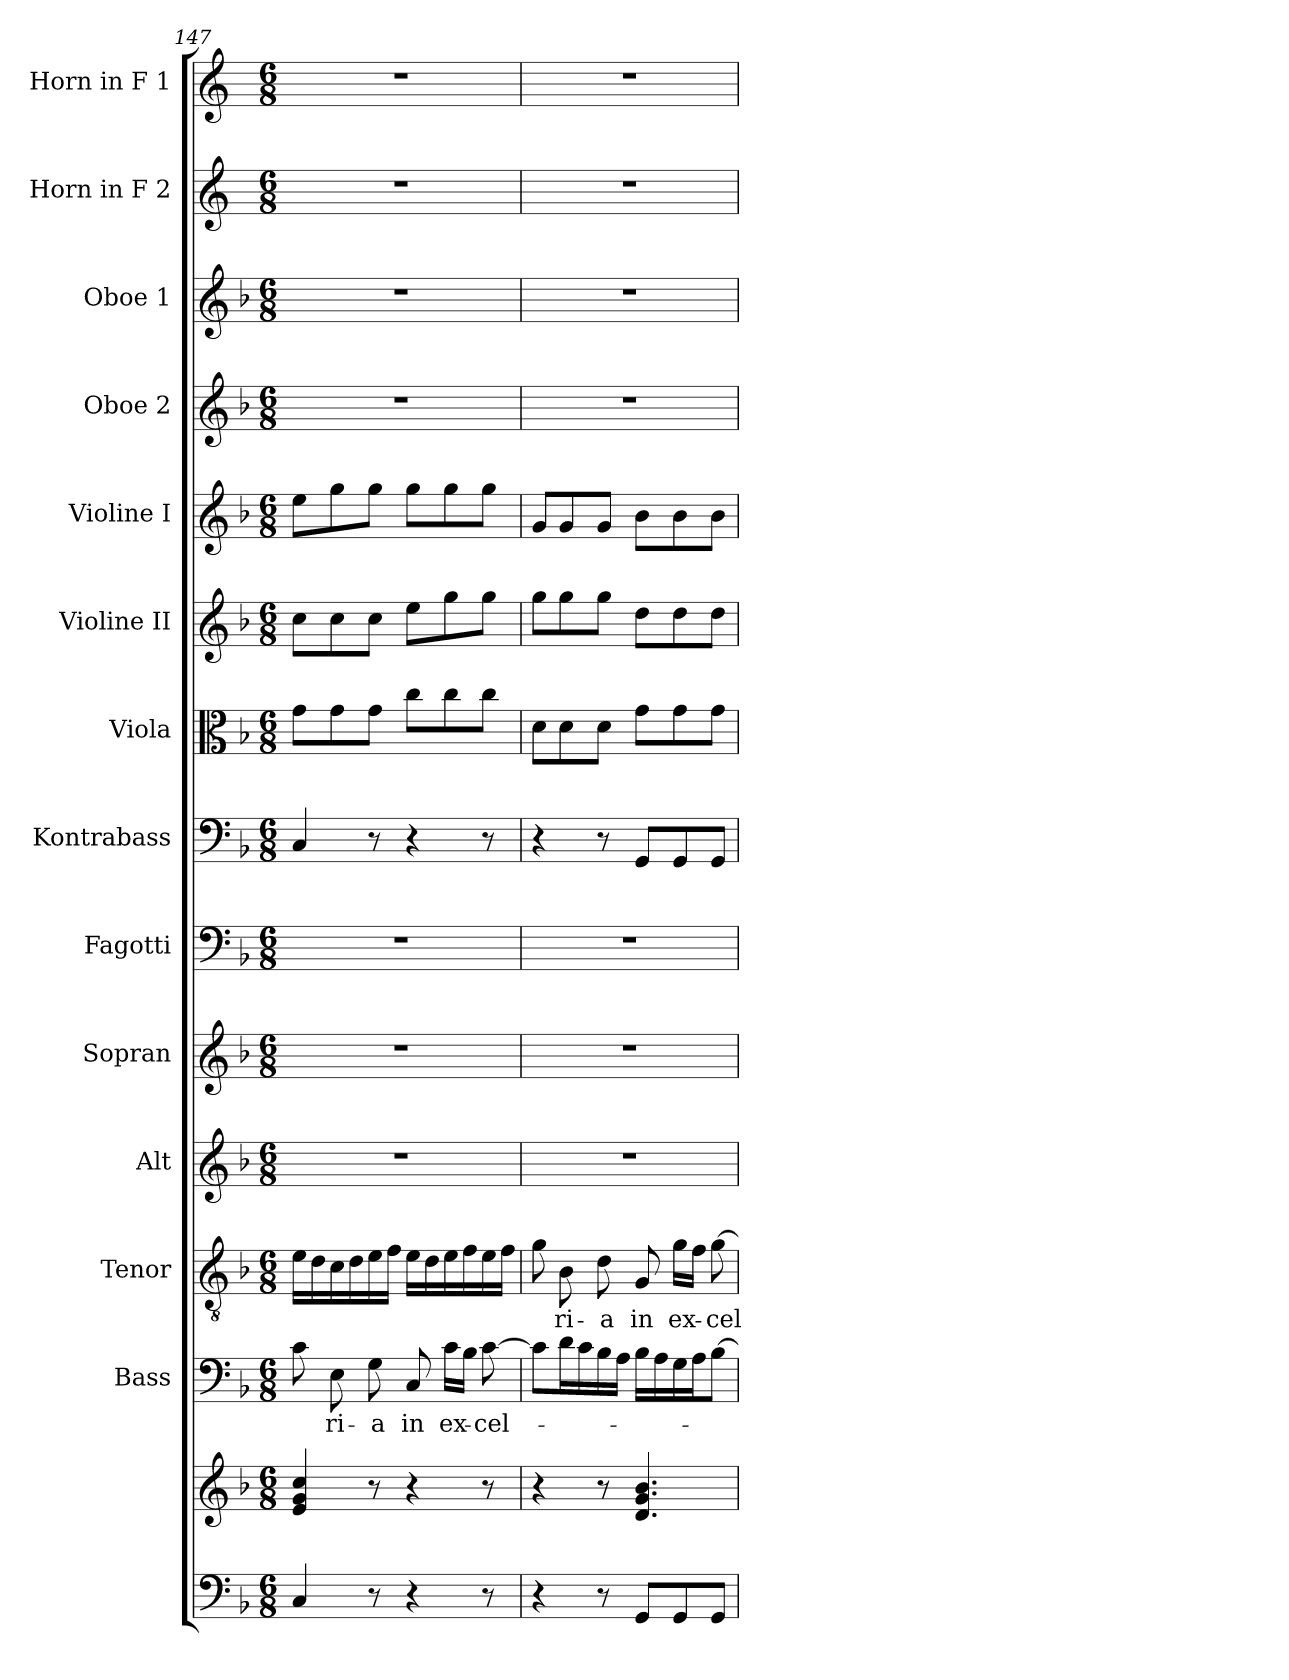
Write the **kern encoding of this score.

**kern	**kern	**kern	**text	**kern	**text	**kern	**kern	**kern	**kern	**kern	**kern	**kern	**kern	**kern	**kern	**kern
*part14	*part14	*part13	*part13	*part12	*part12	*part11	*part10	*part9	*part8	*part7	*part6	*part5	*part4	*part3	*part2	*part1
*staff15	*staff14	*staff13	*staff13	*staff12	*staff12	*staff11	*staff10	*staff9	*staff8	*staff7	*staff6	*staff5	*staff4	*staff3	*staff2	*staff1
*	*	*I"Bass	*	*I"Tenor	*	*I"Alt	*I"Sopran	*I"Fagotti	*I"Kontrabass	*I"Viola	*I"Violine II	*I"Violine I	*I"Oboe 2	*I"Oboe 1	*I"Horn in F 2	*I"Horn in F 1
*	*	*I'B.	*	*I'T.	*	*I'A.	*I'S.	*I'Fg.	*I'Kb.	*I'Vla.	*I'Vl. II	*I'Vl. I	*I'Ob. 2	*I'Ob. 1	*	*
*clefF4	*clefG2	*clefF4	*	*clefGv2	*	*clefG2	*clefG2	*clefF4	*clefF4	*clefC3	*clefG2	*clefG2	*clefG2	*clefG2	*clefG2	*clefG2
*	*	*	*	*	*	*	*	*	*ITrd7c12	*	*	*	*	*	*ITrd4c7	*ITrd4c7
*k[b-]	*k[b-]	*k[b-]	*	*k[b-]	*	*k[b-]	*k[b-]	*k[b-]	*k[b-]	*k[b-]	*k[b-]	*k[b-]	*k[b-]	*k[b-]	*k[b-]	*k[b-]
*F:	*F:	*F:	*	*F:	*	*F:	*F:	*F:	*F:	*F:	*F:	*F:	*F:	*F:	*F:	*F:
*M6/8	*M6/8	*M6/8	*	*M6/8	*	*M6/8	*M6/8	*M6/8	*M6/8	*M6/8	*M6/8	*M6/8	*M6/8	*M6/8	*M6/8	*M6/8
=147	=147	=147	=147	=147	=147	=147	=147	=147	=147	=147	=147	=147	=147	=147	=147	=147
4C/	4e/ 4g/ 4cc/	8c\	.	16e\LL	.	2.r	2.r	2.r	4CC/	8g\L	8cc\L	8ee\L	2.r	2.r	2.r	2.r
.	.	.	.	16d\	.	.	.	.	.	.	.	.	.	.	.	.
!	!	!	!LO:LY:b	!	!	!	!	!	!	!	!	!	!	!	!	!
.	.	8E\	-ri-	16c\	.	.	.	.	.	8g\	8cc\	8gg\	.	.	.	.
.	.	.	.	16d\	.	.	.	.	.	.	.	.	.	.	.	.
!	!	!	!LO:LY:b	!	!	!	!	!	!	!	!	!	!	!	!	!
8r	8r	8G\	-a	16e\	.	.	.	.	8r	8g\J	8cc\J	8gg\J	.	.	.	.
.	.	.	.	16f\JJ	.	.	.	.	.	.	.	.	.	.	.	.
!	!	!	!LO:LY:b	!	!	!	!	!	!	!	!	!	!	!	!	!
4r	4r	8C/	in	16e\LL	.	.	.	.	4r	8cc\L	8ee\L	8gg\L	.	.	.	.
.	.	.	.	16d\	.	.	.	.	.	.	.	.	.	.	.	.
!	!	!	!LO:LY:b	!	!	!	!	!	!	!	!	!	!	!	!	!
.	.	16c\LL	ex-	16e\	.	.	.	.	.	8cc\	8gg\	8gg\	.	.	.	.
.	.	16B-\JJ	.	16f\	.	.	.	.	.	.	.	.	.	.	.	.
!	!	!	!LO:LY:b	!	!	!	!	!	!	!	!	!	!	!	!	!
8r	8r	[8c\	-cel-	16e\	.	.	.	.	8r	8cc\J	8gg\J	8gg\J	.	.	.	.
.	.	.	.	16f\JJ	.	.	.	.	.	.	.	.	.	.	.	.
=148	=148	=148	=148	=148	=148	=148	=148	=148	=148	=148	=148	=148	=148	=148	=148	=148
4r	4r	8c\L]	.	8g\	.	2.r	2.r	2.r	4r	8d\L	8gg\L	8g/L	2.r	2.r	2.r	2.r
!	!	!	!	!	!LO:LY:b	!	!	!	!	!	!	!	!	!	!	!
.	.	16d\L	.	8B-\	-ri-	.	.	.	.	8d\	8gg\	8g/	.	.	.	.
.	.	16c\	.	.	.	.	.	.	.	.	.	.	.	.	.	.
!	!	!	!	!	!LO:LY:b	!	!	!	!	!	!	!	!	!	!	!
8r	8r	16B-\	.	8d\	-a	.	.	.	8r	8d\J	8gg\J	8g/J	.	.	.	.
.	.	16A\JJ	.	.	.	.	.	.	.	.	.	.	.	.	.	.
!	!	!	!	!	!LO:LY:b	!	!	!	!	!	!	!	!	!	!	!
8GG/L	4.d/ 4.g/ 4.b-/	16B-\LL	.	8G/	in	.	.	.	8GGG/L	8g\L	8dd\L	8b-\L	.	.	.	.
.	.	16A\	.	.	.	.	.	.	.	.	.	.	.	.	.	.
!	!	!	!	!	!LO:LY:b	!	!	!	!	!	!	!	!	!	!	!
8GG/	.	16G\	.	16g\LL	ex-	.	.	.	8GGG/	8g\	8dd\	8b-\	.	.	.	.
.	.	16A\J	.	16f\JJ	.	.	.	.	.	.	.	.	.	.	.	.
!	!	!	!	!	!LO:LY:b	!	!	!	!	!	!	!	!	!	!	!
8GG/J	.	[8B-\J	.	[8g\	-cel-	.	.	.	8GGG/J	8g\J	8dd\J	8b-\J	.	.	.	.
=	=	=	=	=	=	=	=	=	=	=	=	=	=	=	=	=
*-	*-	*-	*-	*-	*-	*-	*-	*-	*-	*-	*-	*-	*-	*-	*-	*-
